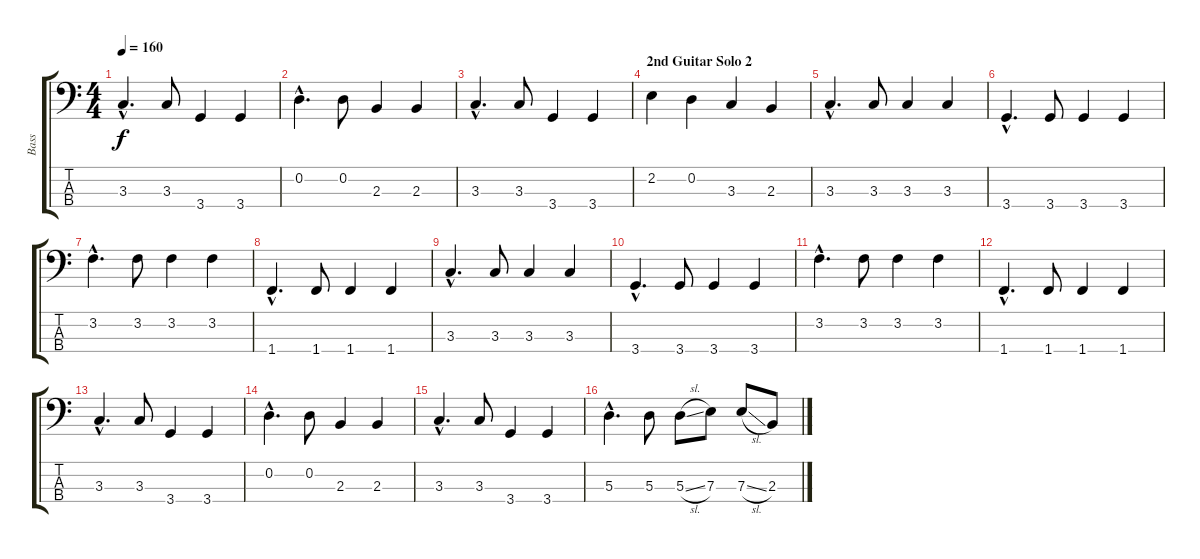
\track ("Bass" "Bass") {instrument electricbassfinger}
\staff {score tabs}
\tuning (G2 D2 A1 E1) {hide}
\ts (4 4)
\tempo 160
\clef f4
\ks c
3.3{hac}.4{d dy f} 3.3.8 3.4.4 3.4.4 |
0.2{hac}.4{d} 0.2.8 2.3.4 2.3.4 |
3.3{hac}.4{d} 3.3.8 3.4.4 3.4.4 |
\section ("" "2nd Guitar Solo 2")
2.2.4 0.2.4 3.3.4 2.3.4 |
3.3{hac}.4{d} 3.3.8 3.3.4 3.3.4 |
3.4{hac}.4{d} 3.4.8 3.4.4 3.4.4 |
3.2{hac}.4{d} 3.2.8 3.2.4 3.2.4 |
1.4{hac}.4{d} 1.4.8 1.4.4 1.4.4 |
3.3{hac}.4{d} 3.3.8 3.3.4 3.3.4 |
3.4{hac}.4{d} 3.4.8 3.4.4 3.4.4 |
3.2{hac}.4{d} 3.2.8 3.2.4 3.2.4 |
1.4{hac}.4{d} 1.4.8 1.4.4 1.4.4 |
3.3{hac}.4{d} 3.3.8 3.4.4 3.4.4 |
0.2{hac}.4{d} 0.2.8 2.3.4 2.3.4 |
3.3{hac}.4{d} 3.3.8 3.4.4 3.4.4 |
5.3{hac}.4{d} 5.3.8 5.3{sl}.8 7.3.8 7.3{sl}.8 2.3.8
